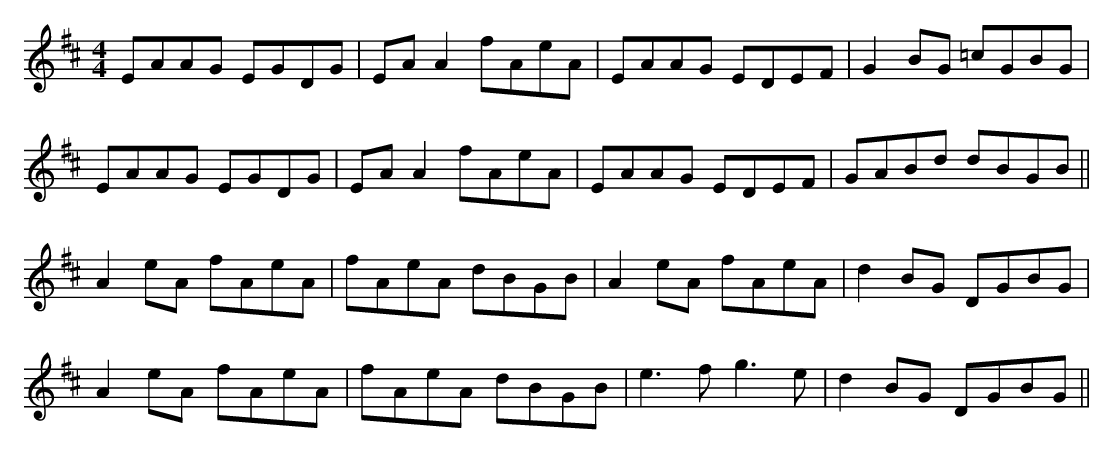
X:1
M:4/4
K:Amix
EAAG EGDG|EA A2 fAeA|EAAG EDEF|G2BG =cGBG|
EAAG EGDG|EA A2 fAeA|EAAG EDEF|GABd dBGB||
A2eA fAeA|fAeA dBGB|A2eA fAeA|d2BG DGBG|
A2eA fAeA|fAeA dBGB|e3f g3e|d2BG DGBG||
